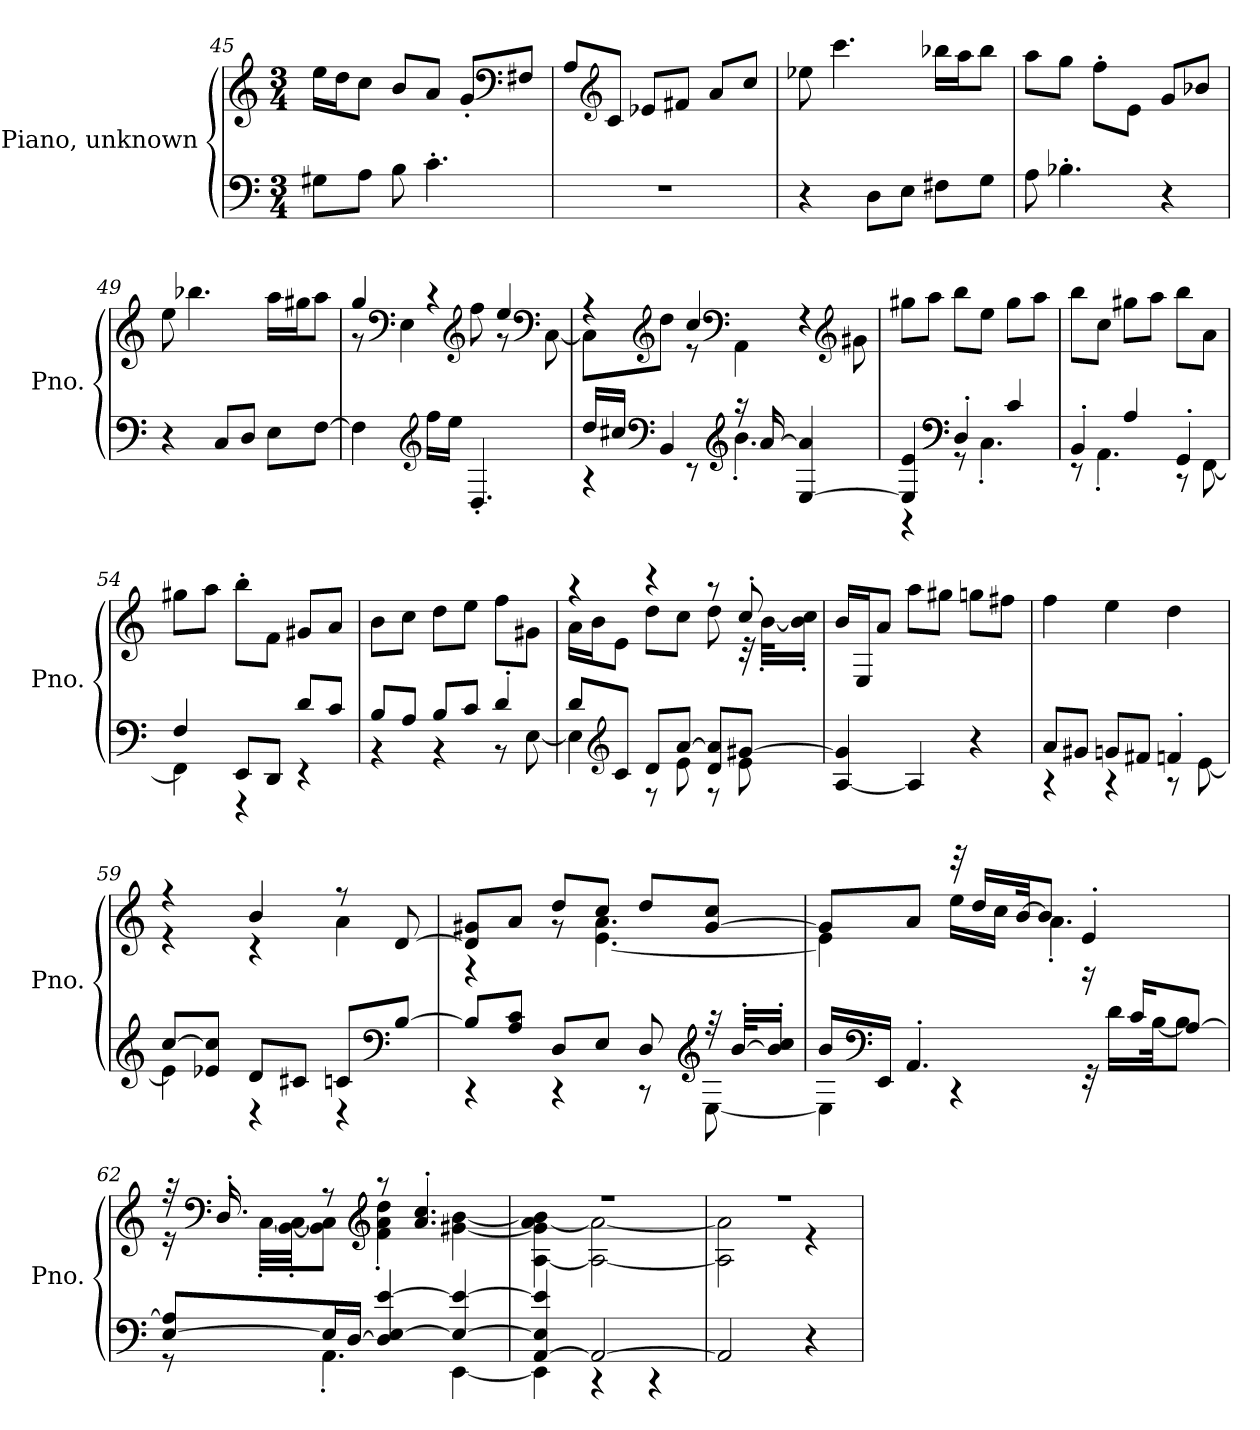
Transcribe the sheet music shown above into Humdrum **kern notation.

**kern	**kern
*part1	*part1
*staff2	*staff1
*I"Piano, unknown	*
*I'Pno.	*
*clefF4	*clefG2
*k[]	*k[]
*M3/4	*M3/4
=45	=45
8G#X\L	16ee\LL
.	16dd\J
8A\J	8cc\J
8B\	8b/L
4.c'\	8a/J
.	8g'/L
*	*clefF4
.	8F#X/J
=46	=46
2.r	8A/L
*	*clefG2
.	8c/J
.	8e-X/L
.	8f#X/J
.	8a/L
.	8cc/J
!!LO:LB:g=z
=47	=47
4r	8ee-X\
.	4.ccc\
8D\L	.
8E\J	.
8F#X\L	16bb-X\LL
.	16aa\J
8G\J	8bb-\J
=48	=48
8A\	8aa\L
4.B-X'\	8gg\J
.	8ff'\L
.	8e\J
4r	8g/L
.	8b-X/J
=49	=49
4r	8ee\
.	4.bb-X\
8C/L	.
8D/J	.
8E\L	16aa\LL
.	16gg#X\J
[8F\J	8aa\J
=50	=50
*	*^
4F\]	4gg/	8r
*	*clefF4	*
.	.	4E\
*clefG2	*	*
16ff\LL	4r	.
16ee\JJ	.	.
*	*clefG2	*
4.D'/	.	8ff\
.	4ee/	8r
*	*clefF4	*
.	.	[8C\
!!LO:LB:g=z	!!
=51	=51	=51
*^	*	*
16dd/LL	4r	4r	8C\L]
16cc#X/JJ	.	.	.
*clefF4	*	*clefG2	*
4BB/	.	.	8dd\J
.	8r	4cc/	8r
*clefG2	*	*clefF4	*
16r	4.b'\	.	4AA\
[16a/	.	.	.
[4E/ 4a/]	.	4r	.
*	*	*clefG2	*
.	.	.	8g#X\
*	*	*v	*v
=52	=52	=52
4E/] 4e/	4r	8gg#X\L
.	.	8aa\J
*clefF4	*	*
4D'/	8r	8bb\L
.	4.C'\	8ee\J
4c/	.	8gg#\L
.	.	8aa\J
=53	=53	=53
4BB'/	8r	8bb\L
.	4.AA'\	8cc\J
4A/	.	8gg#X\L
.	.	8aa\J
4GG'/	8r	8bb\L
.	[8FF\	8a\J
=54	=54	=54
4F/	4FF\]	8gg#X\L
.	.	8aa\J
8EE/L	4r	8bb'\L
8DD/J	.	8f\J
8d/L	4r	8g#X/L
8c/J	.	8a/J
!!LO:LB:g=z
=55	=55	=55
8B/L	4r	8b\L
8A/J	.	8cc\J
8B/L	4r	8dd\L
8c/J	.	8ee\J
4d'/	8r	8ff\L
.	[8E\	8g#X\J
=56	=56	=56
*	*	*^
8d/L	4E\]	4r	16a\LL
.	.	.	16b\J
*clefG2	*	*	*
8c/J	.	.	8e\J
8d/L	8r	4r	8dd\L
[8a/J	8e\	.	8cc\J
8d/ 8a/]L	8r	8r	8dd\
[8g#X/J	8e\	8cc'/	32r
.	.	.	[32b'\KLL
.	.	.	16b\]' 16cc\'JJ
*v	*v	*	*
*	*v	*v
=57	=57
[4A/ 4g#/]	16b/LL
.	16E/J
.	8a/J
4A/]	8aa\L
.	8gg#X\J
4r	8ggn\L
.	8ff#X\J
=58	=58
*^	*
8a/L	4r	4ff\
8g#X/J	.	.
8gn/L	4r	4ee\
8f#X/J	.	.
4fn'/	8r	4dd\
.	[8e\	.
!!LO:LB:g=z
=59	=59	=59
*	*	*^
[8cc/L	4e\]	4r	4r
8e-X/ 8cc/]J	.	.	.
8d/L	4r	4b/	4r
8c#X/J	.	.	.
8cn/L	4r	8r	4a\
*clefF4	*	*	*
[8B/J	.	[8d/	.
=60	=60	=60	=60
8B/L]	4r	8d/] 8g#X/L	4r
8A/ 8c/J	.	8a/J	.
8D/L	4r	8dd/L	8r
8E/J	.	8cc/J	[4.e\ 4.a\
8D/	8r	8dd/L	.
*clefG2	*	*	*
32r	[8E\	[8g#/ 8cc/J	.
[32b'/KLL	.	.	.
16b/]' 16cc/'JJ	.	.	.
=61	=61	=61	=61
16b/LL	4E\]	8g#/L]	4e\]
*clefF4	*	*	*
16EE/JJ	.	.	.
4.AA'/	.	8a/J	.
.	4r	32r	16ee\LL
.	.	16dd/LL	.
.	.	.	16cc\JJ
.	.	[32b/JK	.
.	.	8b/J]	4.a'\
16r	32r	4e'/	.
.	16d\LL	.	.
16c/KL	.	.	.
.	[32B\JK	.	.
[8A/J	8B\J]	.	.
!!LO:LB:g=z	!!
=62	=62	=62	=62
[8E/ 8A/]L	8r	32r	16r
*	*	*clefF4	*
.	.	16.D'/	.
.	.	.	[32C'\LLL
.	.	.	[32BB\' 32C\_'JJ
16E/L]	4.AA'\	8r	8BB\] 8C\]J
[16D/JJ	.	.	.
*	*	*clefG2	*
4D/] [4E/ [4e/	.	8r	4f\' 4a\' 4dd\'
.	.	4.a/' 4.cc/'	.
4E/_ 4e/_	[4EE\	.	[4g#X\ [4b\
=63	=63	=63	=63
[4AA/ 4E/] 4e/]	4EE\]	2.r	[4A\ 4g#\] [4a\ 4b\]
2AA/_	4r	.	2A\_ 2a\_
.	4r	.	.
*v	*v	*	*
=64	=64	=64
2AA/]	2.r	2A\] 2a\]
4r	.	4r
*	*v	*v
=	=
*-	*-
